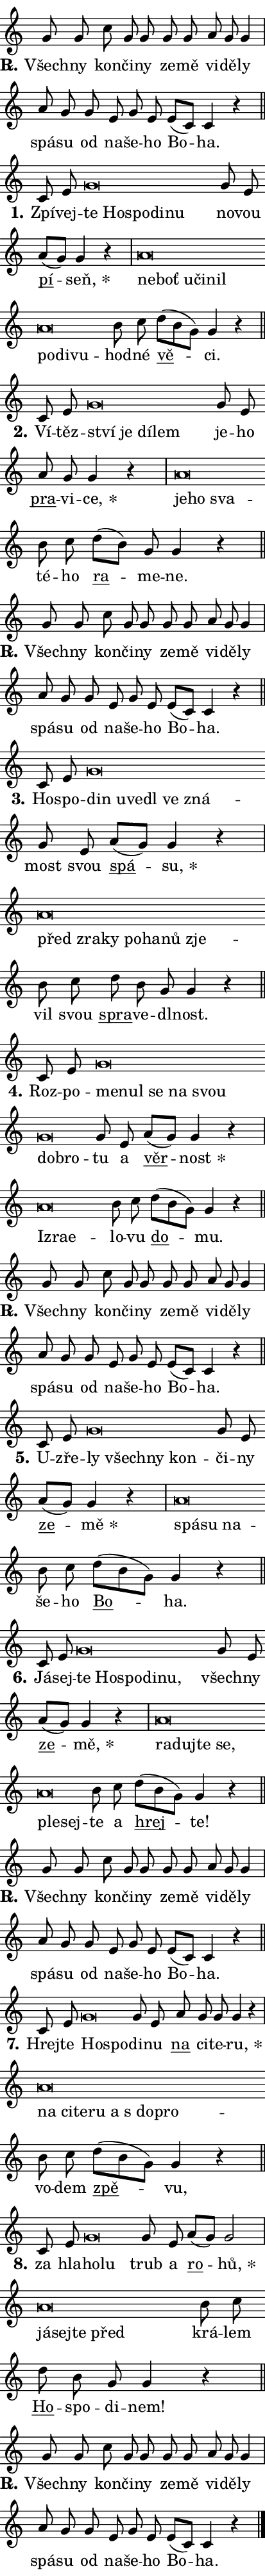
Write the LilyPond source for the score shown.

\version "2.24.0"
\header { tagline = "" }
\paper {
  indent = 0\cm
  top-margin = 0\cm
  right-margin = 0\cm
  bottom-margin = 0\cm
  left-margin = 0\cm
  paper-width = 7\cm
  page-breaking = #ly:one-page-breaking
  system-system-spacing.basic-distance = #11
  score-system-spacing.basic-distance = #11
  ragged-last = ##f
}


%% Author: Thomas Morley
%% https://lists.gnu.org/archive/html/lilypond-user/2020-05/msg00002.html
#(define (line-position grob)
"Returns position of @var[grob} in current system:
   @code{'start}, if at first time-step
   @code{'end}, if at last time-step
   @code{'middle} otherwise
"
  (let* ((col (ly:item-get-column grob))
         (ln (ly:grob-object col 'left-neighbor))
         (rn (ly:grob-object col 'right-neighbor))
         (col-to-check-left (if (ly:grob? ln) ln col))
         (col-to-check-right (if (ly:grob? rn) rn col))
         (break-dir-left
           (and
             (ly:grob-property col-to-check-left 'non-musical #f)
             (ly:item-break-dir col-to-check-left)))
         (break-dir-right
           (and
             (ly:grob-property col-to-check-right 'non-musical #f)
             (ly:item-break-dir col-to-check-right))))
        (cond ((eqv? 1 break-dir-left) 'start)
              ((eqv? -1 break-dir-right) 'end)
              (else 'middle))))

#(define (tranparent-at-line-position vctor)
  (lambda (grob)
  "Relying on @code{line-position} select the relevant enry from @var{vctor}.
Used to determine transparency,"
    (case (line-position grob)
      ((end) (not (vector-ref vctor 0)))
      ((middle) (not (vector-ref vctor 1)))
      ((start) (not (vector-ref vctor 2))))))

noteHeadBreakVisibility =
#(define-music-function (break-visibility)(vector?)
"Makes @code{NoteHead}s transparent relying on @var{break-visibility}"
#{
  \override NoteHead.transparent =
    #(tranparent-at-line-position break-visibility)
#})

#(define delete-ledgers-for-transparent-note-heads
  (lambda (grob)
    "Reads whether a @code{NoteHead} is transparent.
If so this @code{NoteHead} is removed from @code{'note-heads} from
@var{grob}, which is supposed to be @code{LedgerLineSpanner}.
As a result ledgers are not printed for this @code{NoteHead}"
    (let* ((nhds-array (ly:grob-object grob 'note-heads))
           (nhds-list
             (if (ly:grob-array? nhds-array)
                 (ly:grob-array->list nhds-array)
                 '()))
           ;; Relies on the transparent-property being done before
           ;; Staff.LedgerLineSpanner.after-line-breaking is executed.
           ;; This is fragile ...
           (to-keep
             (remove
               (lambda (nhd)
                 (ly:grob-property nhd 'transparent #f))
               nhds-list)))
      ;; TODO find a better method to iterate over grob-arrays, similiar
      ;; to filter/remove etc for lists
      ;; For now rebuilt from scratch
      (set! (ly:grob-object grob 'note-heads)  '())
      (for-each
        (lambda (nhd)
          (ly:pointer-group-interface::add-grob grob 'note-heads nhd))
        to-keep))))

hideNotes = {
  \noteHeadBreakVisibility #begin-of-line-visible
}
unHideNotes = {
  \noteHeadBreakVisibility #all-visible
}

% work-around for resetting accidentals
% https://lilypond.org/doc/v2.23/Documentation/notation/displaying-rhythms#unmetered-music
cadenzaMeasure = {
  \cadenzaOff
  \partial 1024 s1024
  \cadenzaOn
}

#(define-markup-command (accent layout props text) (markup?)
  "Underline accented syllable"
  (interpret-markup layout props
    #{\markup \override #'(offset . 4.3) \underline { #text }#}))

responsum = \markup \concat {
  "R" \hspace #-1.05 \path #0.1 #'((moveto 0 0.07) (lineto 0.9 0.8)) \hspace #0.05 "."
}

\layout {
    \context {
        \Staff
        \remove "Time_signature_engraver"
        \override LedgerLineSpanner.after-line-breaking = #delete-ledgers-for-transparent-note-heads
    }
    \context {
        \Voice {
            \override NoteHead.output-attributes = #'((class . "notehead"))
            \override Hairpin.height = #0.55
        }
    }
    \context {
        \Lyrics {
            \override StanzaNumber.output-attributes = #'((class . "stanzanumber"))
            \override LyricSpace.minimum-distance = #0.9
            \override LyricText.font-name = #"TeX Gyre Schola"
            \override LyricText.font-size = 1
            \override StanzaNumber.font-name = #"TeX Gyre Schola Bold"
            \override StanzaNumber.font-size = 1
        }
    }
}

% magnetic-lyrics.ily
%
%   written by
%     Jean Abou Samra <jean@abou-samra.fr>
%     Werner Lemberg <wl@gnu.org>
%
%   adapted by
%     Jiri Hon <jiri.hon@gmail.com>
%
% Version 2022-Apr-15

% https://www.mail-archive.com/lilypond-user@gnu.org/msg149350.html

#(define (Left_hyphen_pointer_engraver context)
   "Collect syllable-hyphen-syllable occurrences in lyrics and store
them in properties.  This engraver only looks to the left.  For
example, if the lyrics input is @code{foo -- bar}, it does the
following.

@itemize @bullet
@item
Set the @code{text} property of the @code{LyricHyphen} grob between
@q{foo} and @q{bar} to @code{foo}.

@item
Set the @code{left-hyphen} property of the @code{LyricText} grob with
text @q{foo} to the @code{LyricHyphen} grob between @q{foo} and
@q{bar}.
@end itemize

Use this auxiliary engraver in combination with the
@code{lyric-@/text::@/apply-@/magnetic-@/offset!} hook."
   (let ((hyphen #f)
         (text #f))
     (make-engraver
      (acknowledgers
       ((lyric-syllable-interface engraver grob source-engraver)
        (set! text grob)))
      (end-acknowledgers
       ((lyric-hyphen-interface engraver grob source-engraver)
        ;(when (not (grob::has-interface grob 'lyric-space-interface))
          (set! hyphen grob)));)
      ((stop-translation-timestep engraver)
       (when (and text hyphen)
         (ly:grob-set-object! text 'left-hyphen hyphen))
       (set! text #f)
       (set! hyphen #f)))))

#(define (lyric-text::apply-magnetic-offset! grob)
   "If the space between two syllables is less than the value in
property @code{LyricText@/.details@/.squash-threshold}, move the right
syllable to the left so that it gets concatenated with the left
syllable.

Use this function as a hook for
@code{LyricText@/.after-@/line-@/breaking} if the
@code{Left_@/hyphen_@/pointer_@/engraver} is active."
   (let ((hyphen (ly:grob-object grob 'left-hyphen #f)))
     (when hyphen
       (let ((left-text (ly:spanner-bound hyphen LEFT)))
         (when (grob::has-interface left-text 'lyric-syllable-interface)
           (let* ((common (ly:grob-common-refpoint grob left-text X))
                  (this-x-ext (ly:grob-extent grob common X))
                  (left-x-ext
                   (begin
                     ;; Trigger magnetism for left-text.
                     (ly:grob-property left-text 'after-line-breaking)
                     (ly:grob-extent left-text common X)))
                  ;; `delta` is the gap width between two syllables.
                  (delta (- (interval-start this-x-ext)
                            (interval-end left-x-ext)))
                  (details (ly:grob-property grob 'details))
                  (threshold (assoc-get 'squash-threshold details 0.2)))
             (when (< delta threshold)
               (let* (;; We have to manipulate the input text so that
                      ;; ligatures crossing syllable boundaries are not
                      ;; disabled.  For languages based on the Latin
                      ;; script this is essentially a beautification.
                      ;; However, for non-Western scripts it can be a
                      ;; necessity.
                      (lt (ly:grob-property left-text 'text))
                      (rt (ly:grob-property grob 'text))
                      (is-space (grob::has-interface hyphen 'lyric-space-interface))
                      (space (if is-space " " ""))
                      (space-markup (grob-interpret-markup grob " "))
                      (space-size (interval-length (ly:stencil-extent space-markup X)))
                      (extra-delta (if is-space space-size 0))
                      ;; Append new syllable.
                      (ltrt-space (if (and (string? lt) (string? rt))
                                (string-append lt space rt)
                                (make-concat-markup (list lt space rt))))
                      ;; Right-align `ltrt` to the right side.
                      (ltrt-space-markup (grob-interpret-markup
                               grob
                               (make-translate-markup
                                (cons (interval-length this-x-ext) 0)
                                (make-right-align-markup ltrt-space)))))
                 (begin
                   ;; Don't print `left-text`.
                   (ly:grob-set-property! left-text 'stencil #f)
                   ;; Set text and stencil (which holds all collected
                   ;; syllables so far) and shift it to the left.
                   (ly:grob-set-property! grob 'text ltrt-space)
                   (ly:grob-set-property! grob 'stencil ltrt-space-markup)
                   (ly:grob-translate-axis! grob (- (- delta extra-delta)) X))))))))))


#(define (lyric-hyphen::displace-bounds-first grob)
   ;; Make very sure this callback isn't triggered too early.
   (let ((left (ly:spanner-bound grob LEFT))
         (right (ly:spanner-bound grob RIGHT)))
     (ly:grob-property left 'after-line-breaking)
     (ly:grob-property right 'after-line-breaking)
     (ly:lyric-hyphen::print grob)))

squashThreshold = #0.4

\layout {
  \context {
    \Lyrics
    \consists #Left_hyphen_pointer_engraver
    \override LyricText.after-line-breaking =
      #lyric-text::apply-magnetic-offset!
    \override LyricHyphen.stencil = #lyric-hyphen::displace-bounds-first
    \override LyricText.details.squash-threshold = \squashThreshold
    \override LyricHyphen.minimum-distance = 0
    \override LyricHyphen.minimum-length = \squashThreshold
  }
}

squash = \override LyricText.details.squash-threshold = 9999
unSquash = \override LyricText.details.squash-threshold = \squashThreshold

left = \override LyricText.self-alignment-X = #LEFT
unLeft = \revert LyricText.self-alignment-X

starOffset = #(lambda (grob) 
                (let ((x_offset (ly:self-alignment-interface::aligned-on-x-parent grob)))
                  (if (= x_offset 0) 0 (+ x_offset 1.2))))

star = #(define-music-function (syllable)(string?)
"Append star separator at the end of a syllable"
#{
  \once \override LyricText.X-offset = #starOffset
  \lyricmode { \markup {
    #syllable
    \override #'((font-name . "TeX Gyre Schola Bold")) \hspace #0.2 \lower #0.65 \larger "*"
  } }
#})

starAccent = #(define-music-function (syllable)(string?)
"Append star separator at the end of a syllable and make accent"
#{
  \once \override LyricText.X-offset = #starOffset
  \lyricmode { \markup {
    \accent #syllable
    \override #'((font-name . "TeX Gyre Schola Bold")) \hspace #0.2 \lower #0.65 \larger "*"
  } }
#})

breath = #(define-music-function (syllable)(string?)
"Append breathing indicator at the end of a syllable"
#{
  \lyricmode { \markup { #syllable "+" } }
#})

optionalBreath = #(define-music-function (syllable)(string?)
"Append optional breathing indicator at the end of a syllable"
#{
  \lyricmode { \markup { #syllable "(+)" } }
#})


\score {
    <<
        \new Voice = "melody" { \cadenzaOn \key c \major \relative { g'8 g c g g g g \bar "" a g g4 \cadenzaMeasure \bar "|" a8 g \bar "" g e g e \bar "" e[( c)] c4 r \cadenzaMeasure \bar "||" \break } }
        \new Lyrics \lyricsto "melody" { \lyricmode { \set stanza = \responsum
Všech -- ny kon -- či -- ny ze -- mě vi -- dě -- ly spá -- su od na -- še -- ho Bo -- ha. } }
    >>
    \layout {}
}

\score {
    <<
        \new Voice = "melody" { \cadenzaOn \key c \major \relative { c'8 e g\breve*1/16 \hideNotes \breve*1/16 \bar "" \breve*1/16 \bar "" \breve*1/16 \breve*1/16 \bar "" \unHideNotes g8 e \bar "" a[( g)] g4 r \cadenzaMeasure \bar "|" a\breve*1/16 \hideNotes \breve*1/16 \bar "" \breve*1/16 \bar "" \breve*1/16 \bar "" \breve*1/16 \bar "" \breve*1/16 \bar "" \breve*1/16 \breve*1/16 \bar "" \unHideNotes b8 c \bar "" d[( b g)] g4 r \cadenzaMeasure \bar "||" \break } }
        \new Lyrics \lyricsto "melody" { \lyricmode { \set stanza = "1."
Zpí -- vej -- \left te \squash Ho -- spo -- di -- nu \unLeft \unSquash no -- vou \markup \accent pí -- \star seň, \left ne -- \squash boť u -- či -- nil po -- di -- vu -- \unLeft \unSquash hod -- né \markup \accent vě -- ci. } }
    >>
    \layout {}
}

\score {
    <<
        \new Voice = "melody" { \cadenzaOn \key c \major \relative { c'8 e g\breve*1/16 \hideNotes \breve*1/16 \bar "" \breve*1/16 \breve*1/16 \bar "" \unHideNotes g8 e \bar "" a g g4 r \cadenzaMeasure \bar "|" a\breve*1/16 \hideNotes \breve*1/16 \breve*1/16 \bar "" \unHideNotes b8 c \bar "" d[( b)] g g4 r \cadenzaMeasure \bar "||" \break } }
        \new Lyrics \lyricsto "melody" { \lyricmode { \set stanza = "2."
Ví -- těz -- \left ství \squash je dí -- lem \unLeft \unSquash je -- ho \markup \accent pra -- vi -- \star ce, \left je -- \squash ho sva -- \unLeft \unSquash té -- ho \markup \accent ra -- me -- ne. } }
    >>
    \layout {}
}

\score {
    <<
        \new Voice = "melody" { \cadenzaOn \key c \major \relative { g'8 g c g g g g \bar "" a g g4 \cadenzaMeasure \bar "|" a8 g \bar "" g e g e \bar "" e[( c)] c4 r \cadenzaMeasure \bar "||" \break } }
        \new Lyrics \lyricsto "melody" { \lyricmode { \set stanza = \responsum
Všech -- ny kon -- či -- ny ze -- mě vi -- dě -- ly spá -- su od na -- še -- ho Bo -- ha. } }
    >>
    \layout {}
}

\score {
    <<
        \new Voice = "melody" { \cadenzaOn \key c \major \relative { c'8 e g\breve*1/16 \hideNotes \breve*1/16 \bar "" \breve*1/16 \bar "" \breve*1/16 \bar "" \breve*1/16 \breve*1/16 \bar "" \unHideNotes g8 e \bar "" a[( g)] g4 r \cadenzaMeasure \bar "|" a\breve*1/16 \hideNotes \breve*1/16 \bar "" \breve*1/16 \bar "" \breve*1/16 \bar "" \breve*1/16 \bar "" \breve*1/16 \breve*1/16 \bar "" \unHideNotes b8 c \bar "" d b g g4 r \cadenzaMeasure \bar "||" \break } }
        \new Lyrics \lyricsto "melody" { \lyricmode { \set stanza = "3."
Ho -- spo -- \left din \squash u -- ve -- dl ve zná -- \unLeft \unSquash most svou \markup \accent spá -- \star su, \left před \squash zra -- ky po -- ha -- nů zje -- \unLeft \unSquash vil svou \markup \accent spra -- ve -- dl -- nost. } }
    >>
    \layout {}
}

\score {
    <<
        \new Voice = "melody" { \cadenzaOn \key c \major \relative { c'8 e g\breve*1/16 \hideNotes \breve*1/16 \bar "" \breve*1/16 \bar "" \breve*1/16 \bar "" \breve*1/16 \bar "" \breve*1/16 \breve*1/16 \bar "" \unHideNotes g8 e \bar "" a[( g)] g4 r \cadenzaMeasure \bar "|" a\breve*1/16 \hideNotes \breve*1/16 \breve*1/16 \bar "" \unHideNotes b8 c \bar "" d[( b g)] g4 r \cadenzaMeasure \bar "||" \break } }
        \new Lyrics \lyricsto "melody" { \lyricmode { \set stanza = "4."
Roz -- po -- \left me -- \squash nul se na svou dob -- ro -- \unLeft \unSquash tu a \markup \accent věr -- \star nost \left Iz -- \squash ra -- e -- \unLeft \unSquash lo -- vu \markup \accent do -- mu. } }
    >>
    \layout {}
}

\score {
    <<
        \new Voice = "melody" { \cadenzaOn \key c \major \relative { g'8 g c g g g g \bar "" a g g4 \cadenzaMeasure \bar "|" a8 g \bar "" g e g e \bar "" e[( c)] c4 r \cadenzaMeasure \bar "||" \break } }
        \new Lyrics \lyricsto "melody" { \lyricmode { \set stanza = \responsum
Všech -- ny kon -- či -- ny ze -- mě vi -- dě -- ly spá -- su od na -- še -- ho Bo -- ha. } }
    >>
    \layout {}
}

\score {
    <<
        \new Voice = "melody" { \cadenzaOn \key c \major \relative { c'8 e g\breve*1/16 \hideNotes \breve*1/16 \bar "" \breve*1/16 \breve*1/16 \bar "" \unHideNotes g8 e \bar "" a[( g)] g4 r \cadenzaMeasure \bar "|" a\breve*1/16 \hideNotes \breve*1/16 \breve*1/16 \bar "" \unHideNotes b8 c \bar "" d[( b g)] g4 r \cadenzaMeasure \bar "||" \break } }
        \new Lyrics \lyricsto "melody" { \lyricmode { \set stanza = "5."
U -- zře -- \left ly \squash všech -- ny kon -- \unLeft \unSquash či -- ny \markup \accent ze -- \star mě \left spá -- \squash su na -- \unLeft \unSquash še -- ho \markup \accent Bo -- ha. } }
    >>
    \layout {}
}

\score {
    <<
        \new Voice = "melody" { \cadenzaOn \key c \major \relative { c'8 e g\breve*1/16 \hideNotes \breve*1/16 \bar "" \breve*1/16 \bar "" \breve*1/16 \breve*1/16 \bar "" \unHideNotes g8 e \bar "" a[( g)] g4 r \cadenzaMeasure \bar "|" a\breve*1/16 \hideNotes \breve*1/16 \bar "" \breve*1/16 \bar "" \breve*1/16 \bar "" \breve*1/16 \breve*1/16 \bar "" \unHideNotes b8 c \bar "" d[( b g)] g4 r \cadenzaMeasure \bar "||" \break } }
        \new Lyrics \lyricsto "melody" { \lyricmode { \set stanza = "6."
Já -- sej -- \left te \squash Ho -- spo -- di -- nu, \unLeft \unSquash všech -- ny \markup \accent ze -- \star mě, \left ra -- \squash duj -- te se, ple -- sej -- \unLeft \unSquash te a \markup \accent hrej -- te! } }
    >>
    \layout {}
}

\score {
    <<
        \new Voice = "melody" { \cadenzaOn \key c \major \relative { g'8 g c g g g g \bar "" a g g4 \cadenzaMeasure \bar "|" a8 g \bar "" g e g e \bar "" e[( c)] c4 r \cadenzaMeasure \bar "||" \break } }
        \new Lyrics \lyricsto "melody" { \lyricmode { \set stanza = \responsum
Všech -- ny kon -- či -- ny ze -- mě vi -- dě -- ly spá -- su od na -- še -- ho Bo -- ha. } }
    >>
    \layout {}
}

\score {
    <<
        \new Voice = "melody" { \cadenzaOn \key c \major \relative { c'8 e g\breve*1/16 \hideNotes \breve*1/16 \bar "" \unHideNotes g8 e \bar "" a g g g4 r \cadenzaMeasure \bar "|" a\breve*1/16 \hideNotes \breve*1/16 \bar "" \breve*1/16 \bar "" \breve*1/16 \bar "" \breve*1/16 \bar "" \breve*1/16 \breve*1/16 \bar "" \unHideNotes b8 c \bar "" d[( b g)] g4 r \cadenzaMeasure \bar "||" \break } }
        \new Lyrics \lyricsto "melody" { \lyricmode { \set stanza = "7."
Hrej -- te \left Ho -- \squash spo -- \unLeft \unSquash di -- nu \markup \accent na ci -- te -- \star ru, \left na \squash ci -- te -- ru a "s do" -- pro -- \unLeft \unSquash vo -- dem \markup \accent zpě -- vu, } }
    >>
    \layout {}
}

\score {
    <<
        \new Voice = "melody" { \cadenzaOn \key c \major \relative { c'8 e g\breve*1/16 \hideNotes \breve*1/16 \bar "" \unHideNotes g8 e \bar "" a[( g)] g2 \cadenzaMeasure \bar "|" a\breve*1/16 \hideNotes \breve*1/16 \bar "" \breve*1/16 \breve*1/16 \bar "" \unHideNotes b8 c \bar "" d b g g4 r \cadenzaMeasure \bar "||" \break } }
        \new Lyrics \lyricsto "melody" { \lyricmode { \set stanza = "8."
za hla -- \left ho -- \squash lu \unLeft \unSquash trub a \markup \accent ro -- \star hů, \left já -- \squash sej -- te před \unLeft \unSquash krá -- lem \markup \accent Ho -- spo -- di -- nem! } }
    >>
    \layout {}
}

\score {
    <<
        \new Voice = "melody" { \cadenzaOn \key c \major \relative { g'8 g c g g g g \bar "" a g g4 \cadenzaMeasure \bar "|" a8 g \bar "" g e g e \bar "" e[( c)] c4 r \cadenzaMeasure \bar "||" \break } \bar "|." }
        \new Lyrics \lyricsto "melody" { \lyricmode { \set stanza = \responsum
Všech -- ny kon -- či -- ny ze -- mě vi -- dě -- ly spá -- su od na -- še -- ho Bo -- ha. } }
    >>
    \layout {}
}
